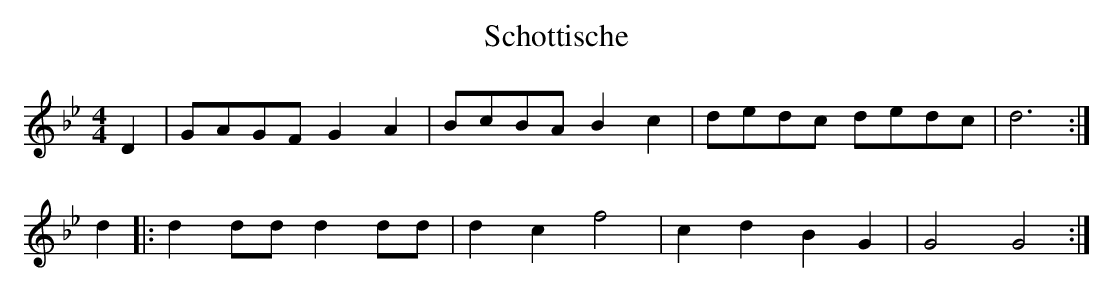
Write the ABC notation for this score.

X:1
T:Schottische
L:1/8
M:4/4
K:G minor
D2|GAGF G2A2|BcBA B2c2|dedc dedc|d6:|
d2|:d2dd d2dd|d2c2f4|c2d2B2G2|G4G4:|
